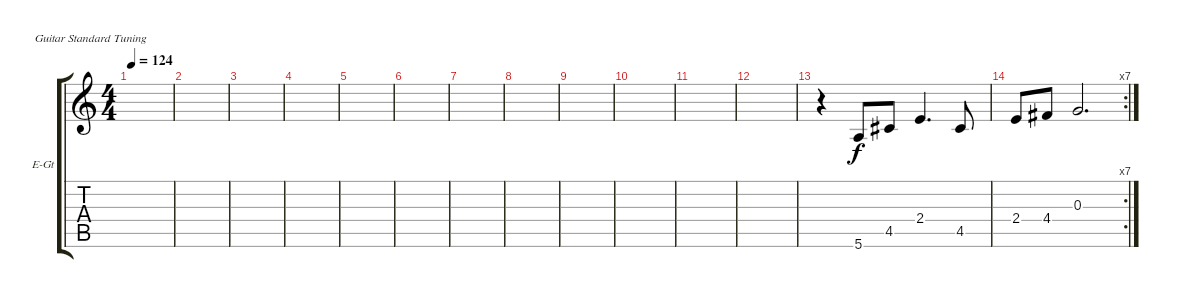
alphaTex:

\defaultSystemsLayout 4
\bracketExtendMode groupsimilarinstruments
\firstSystemTrackNameOrientation horizontal
\otherSystemsTrackNameOrientation horizontal
\track ("Piano" "E-Gt") {instrument acousticgrandpiano}
\staff {score tabs}
\tuning (E4 B3 G3 D3 A2 E2)
\displaytranspose 12
\ts (4 4)
\tempo 124
\clef g2
\scale
0.333333
\ks c
|
\scale
0.333333 |
\scale
0.333333 |
\scale
0.333333 |
\scale
0.333333 |
\scale
0.333333 |
\scale
0.333333 |
\scale
0.333333 |
\scale
0.333333 |
\scale
0.333333 |
\scale
0.333333 |
|
r.4 5.6.8 4.5.8 2.4.4{d} 4.5.8 |
\rc 7
2.4.8 4.4.8 0.3.2{d}
